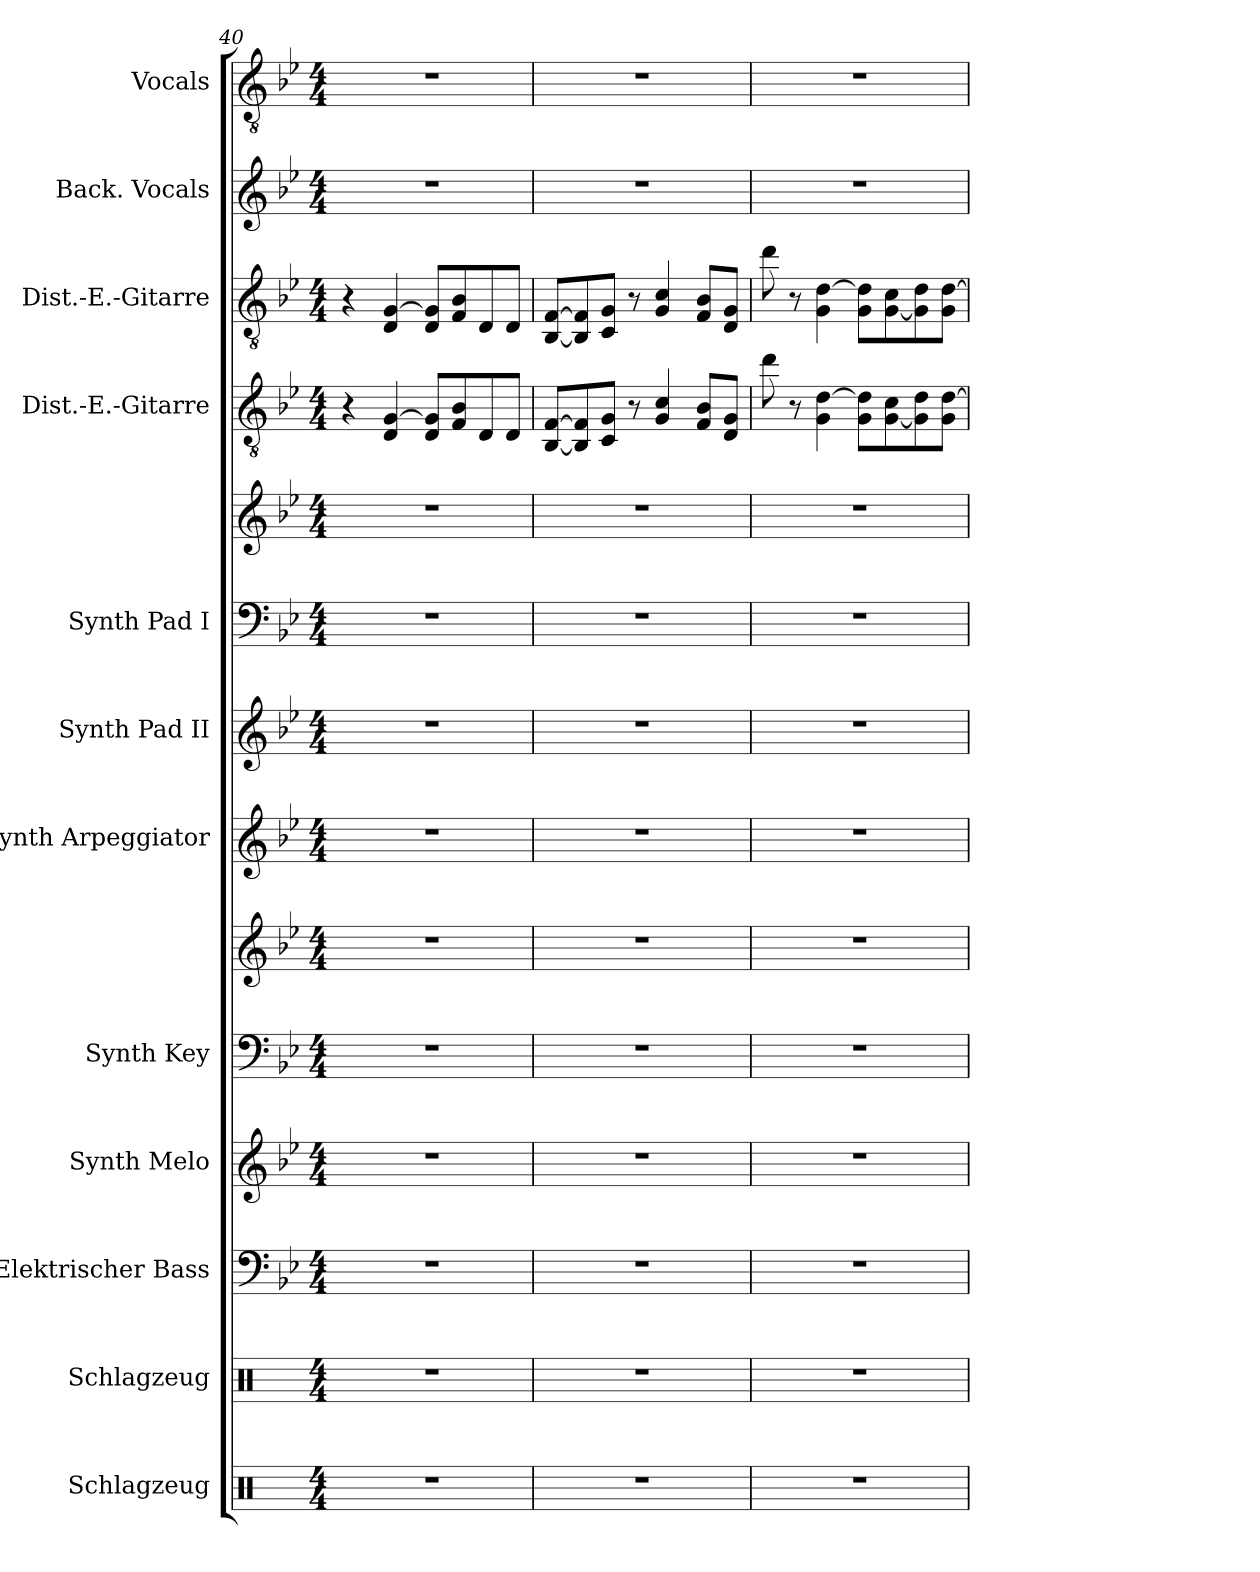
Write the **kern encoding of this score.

**kern	**kern	**kern	**kern	**kern	**kern	**kern	**kern	**kern	**kern	**kern	**kern	**kern	**kern
*part12	*part11	*part10	*part9	*part8	*part8	*part7	*part6	*part5	*part5	*part4	*part3	*part2	*part1
*staff14	*staff13	*staff12	*staff11	*staff10	*staff9	*staff8	*staff7	*staff6	*staff5	*staff4	*staff3	*staff2	*staff1
*I"Schlagzeug	*I"Schlagzeug	*I"Elektrischer Bass	*I"Synth Melo	*I"Synth Key	*	*I"Synth Arpeggiator	*I"Synth Pad II	*I"Synth Pad I	*	*I"Dist.-E.-Gitarre	*I"Dist.-E.-Gitarre	*I"Back. Vocals	*I"Vocals
*I'Slzg.	*I'Slzg.	*I'E-B.	*I'Synth.	*I'Synth.	*	*I'Synth.	*I'Synth.2	*I'Synth.1	*	*I'E-Git.	*I'E-Git.	*I'B-Voc.	*I'Voc.
!!LO:PB:g=z
*clefX	*clefX	*clefF4	*clefG2	*clefF4	*clefG2	*clefG2	*clefG2	*clefF4	*clefG2	*clefGv2	*clefGv2	*clefG2	*clefGv2
*	*	*ITrd7c12	*	*	*	*	*	*	*	*	*	*	*
*k[]	*k[]	*k[b-e-]	*k[b-e-]	*k[b-e-]	*k[b-e-]	*k[b-e-]	*k[b-e-]	*k[b-e-]	*k[b-e-]	*k[b-e-]	*k[b-e-]	*k[b-e-]	*k[b-e-]
*M4/4	*M4/4	*M4/4	*M4/4	*M4/4	*M4/4	*M4/4	*M4/4	*M4/4	*M4/4	*M4/4	*M4/4	*M4/4	*M4/4
=40	=40	=40	=40	=40	=40	=40	=40	=40	=40	=40	=40	=40	=40
1r	1r	1r	1r	1r	1r	1r	1r	1r	1r	4r	4r	1r	1r
.	.	.	.	.	.	.	.	.	.	4D/ [4G/	4D/ [4G/	.	.
.	.	.	.	.	.	.	.	.	.	8D/ 8G/]L	8D/ 8G/]L	.	.
.	.	.	.	.	.	.	.	.	.	8F/ 8B-/	8F/ 8B-/	.	.
.	.	.	.	.	.	.	.	.	.	8D/	8D/	.	.
.	.	.	.	.	.	.	.	.	.	8D/J	8D/J	.	.
=41	=41	=41	=41	=41	=41	=41	=41	=41	=41	=41	=41	=41	=41
1r	1r	1r	1r	1r	1r	1r	1r	1r	1r	[8BB-/ [8F/L	[8BB-/ [8F/L	1r	1r
.	.	.	.	.	.	.	.	.	.	8BB-/] 8F/]	8BB-/] 8F/]	.	.
.	.	.	.	.	.	.	.	.	.	8C/ 8G/J	8C/ 8G/J	.	.
.	.	.	.	.	.	.	.	.	.	8r	8r	.	.
.	.	.	.	.	.	.	.	.	.	4G/ 4c/	4G/ 4c/	.	.
.	.	.	.	.	.	.	.	.	.	8F/ 8B-/L	8F/ 8B-/L	.	.
.	.	.	.	.	.	.	.	.	.	8D/ 8G/J	8D/ 8G/J	.	.
=42	=42	=42	=42	=42	=42	=42	=42	=42	=42	=42	=42	=42	=42
1r	1r	1r	1r	1r	1r	1r	1r	1r	1r	8dd\	8dd\	1r	1r
.	.	.	.	.	.	.	.	.	.	8r	8r	.	.
.	.	.	.	.	.	.	.	.	.	4G\ [4d\	4G\ [4d\	.	.
.	.	.	.	.	.	.	.	.	.	8G\ 8d\]L	8G\ 8d\]L	.	.
.	.	.	.	.	.	.	.	.	.	[8G\ 8c\	[8G\ 8c\	.	.
.	.	.	.	.	.	.	.	.	.	8G\] 8d\	8G\] 8d\	.	.
.	.	.	.	.	.	.	.	.	.	8G\ [8d\J	8G\ [8d\J	.	.
=	=	=	=	=	=	=	=	=	=	=	=	=	=
*-	*-	*-	*-	*-	*-	*-	*-	*-	*-	*-	*-	*-	*-
